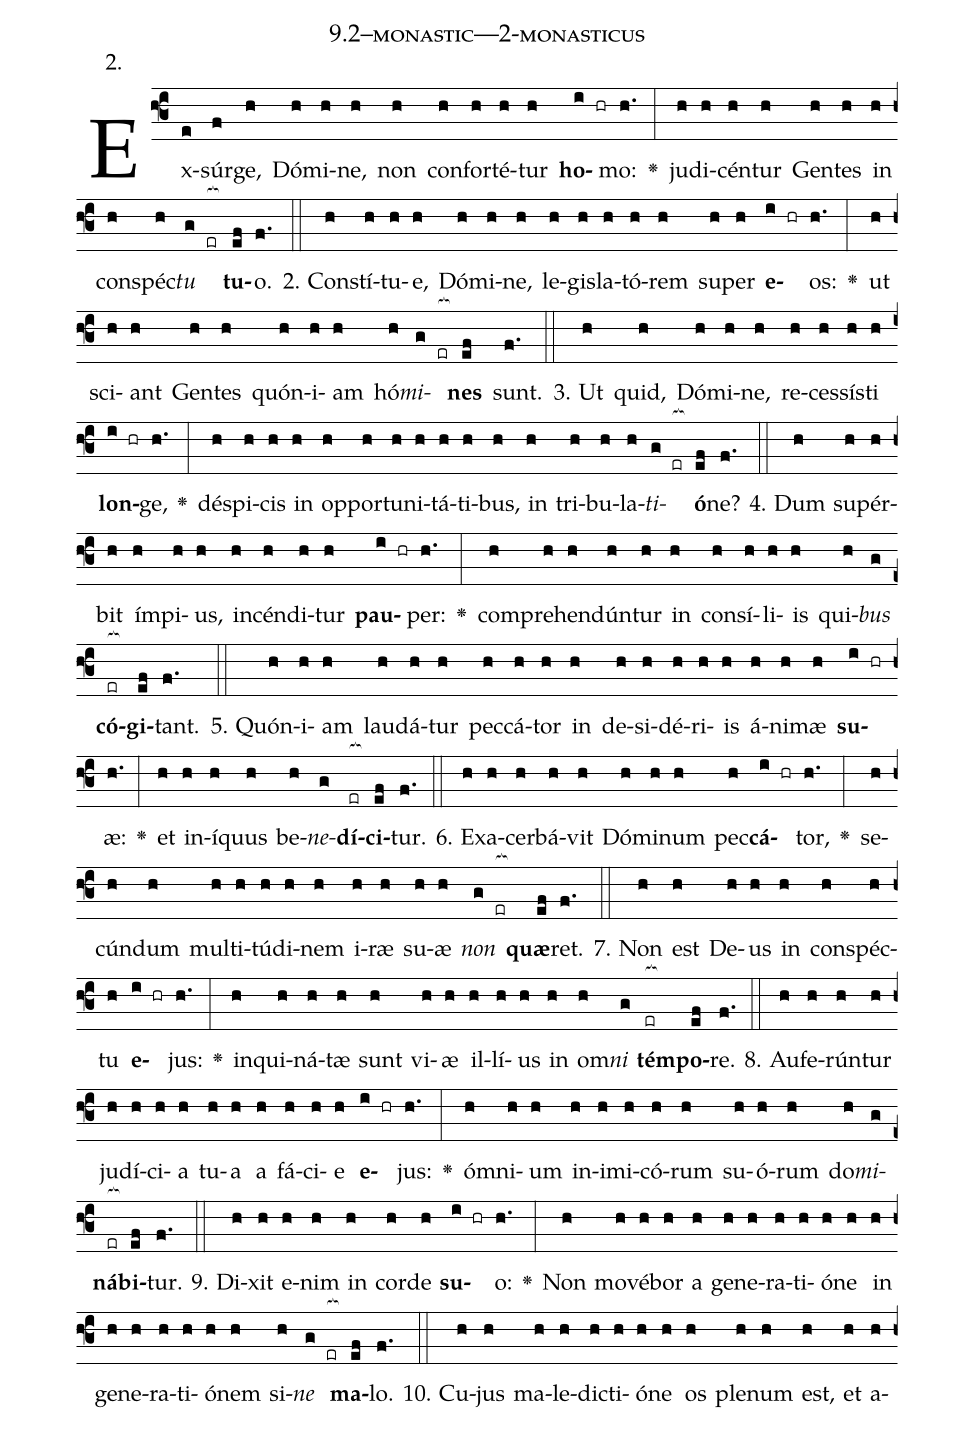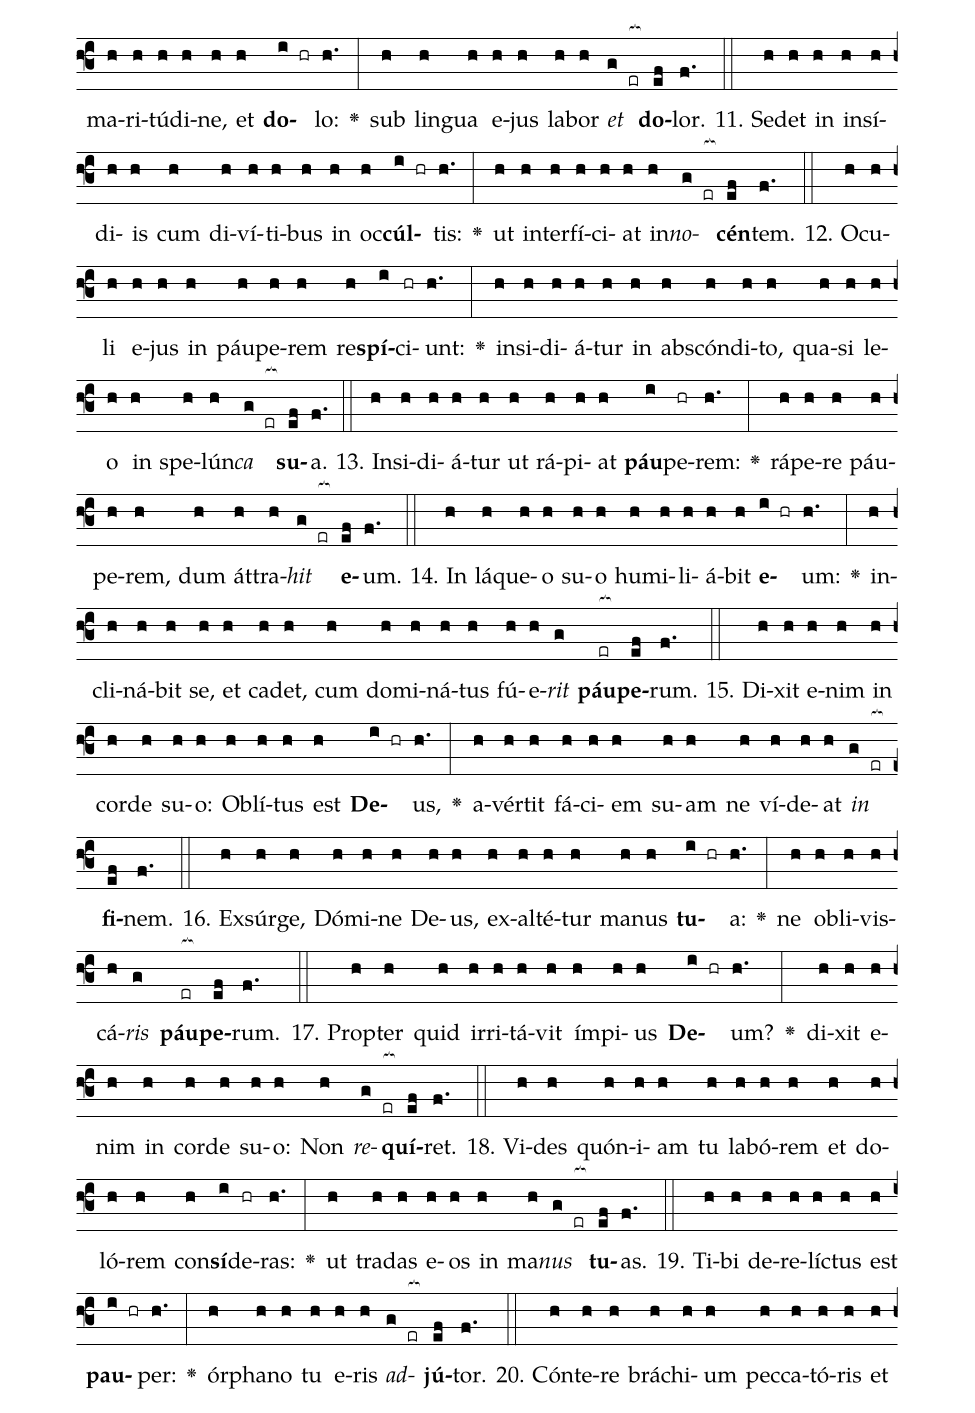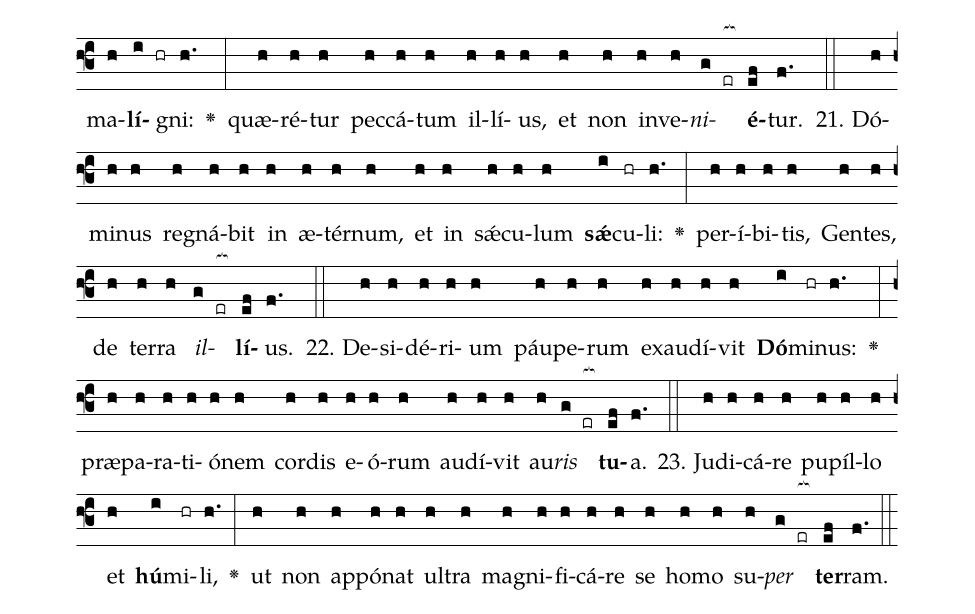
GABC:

name: 9.2--monastic---2-monasticus;
annotation: 2.;
%%
(f3)Ex(e)súr(f)ge,(h) Dó(h)mi(h)ne,(h) non(h) con(h)for(h)té(h)tur(h) <b>ho</b>(i hr)mo:(h.) <v>\greheightstar</v>(:) ju(h)di(h)cén(h)tur(h) Gen(h)tes(h) in(h) con(h)spéc(h)<i>tu</i>(g er[ocb:1{]) <b>tu</b>(ef[ocb:0}])o.(f.) (::)
2. Con(h)stí(h)tu(h)e,(h) Dó(h)mi(h)ne,(h) le(h)gis(h)la(h)tó(h)rem(h) su(h)per(h) <b>e</b>(i hr)os:(h.) <v>\greheightstar</v>(:) ut(h) sci(h)ant(h) Gen(h)tes(h) quón(h)i(h)am(h) hó(h)<i>mi</i>(g er[ocb:1{])<b>nes</b>(ef[ocb:0}]) sunt.(f.) (::)
3. Ut(h) quid,(h) Dó(h)mi(h)ne,(h) re(h)ces(h)sís(h)ti(h) <b>lon</b>(i hr)ge,(h.) <v>\greheightstar</v>(:) dé(h)spi(h)cis(h) in(h) op(h)por(h)tu(h)ni(h)tá(h)ti(h)bus,(h) in(h) tri(h)bu(h)la(h)<i>ti</i>(g er[ocb:1{])<b>ó</b>(ef[ocb:0}])ne?(f.) (::)
4. Dum(h) su(h)pér(h)bit(h) ím(h)pi(h)us,(h) in(h)cén(h)di(h)tur(h) <b>pau</b>(i hr)per:(h.) <v>\greheightstar</v>(:) com(h)pre(h)hen(h)dún(h)tur(h) in(h) con(h)sí(h)li(h)is(h) qui(h)<i>bus</i>(g) <b>có</b>(er[ocb:1{])<b>gi</b>(ef[ocb:0}])tant.(f.) (::)
5. Quón(h)i(h)am(h) lau(h)dá(h)tur(h) pec(h)cá(h)tor(h) in(h) de(h)si(h)dé(h)ri(h)is(h) á(h)ni(h)mæ(h) <b>su</b>(i hr)æ:(h.) <v>\greheightstar</v>(:) et(h) in(h)í(h)quus(h) be(h)<i>ne</i>(g)<b>dí</b>(er[ocb:1{])<b>ci</b>(ef[ocb:0}])tur.(f.) (::)
6. Ex(h)a(h)cer(h)bá(h)vit(h) Dó(h)mi(h)num(h) pec(h)<b>cá</b>(i hr)tor,(h.) <v>\greheightstar</v>(:) se(h)cún(h)dum(h) mul(h)ti(h)tú(h)di(h)nem(h) i(h)ræ(h) su(h)æ(h) <i>non</i>(g er[ocb:1{]) <b>quæ</b>(ef[ocb:0}])ret.(f.) (::)
7. Non(h) est(h) De(h)us(h) in(h) con(h)spéc(h)tu(h) <b>e</b>(i hr)jus:(h.) <v>\greheightstar</v>(:) in(h)qui(h)ná(h)tæ(h) sunt(h) vi(h)æ(h) il(h)lí(h)us(h) in(h) om(h)<i>ni</i>(g) <b>tém</b>(er[ocb:1{])<b>po</b>(ef[ocb:0}])re.(f.) (::)
8. Au(h)fe(h)rún(h)tur(h) ju(h)dí(h)ci(h)a(h) tu(h)a(h) a(h) fá(h)ci(h)e(h) <b>e</b>(i hr)jus:(h.) <v>\greheightstar</v>(:) óm(h)ni(h)um(h) in(h)i(h)mi(h)có(h)rum(h) su(h)ó(h)rum(h) do(h)<i>mi</i>(g)<b>ná</b>(er[ocb:1{])<b>bi</b>(ef[ocb:0}])tur.(f.) (::)
9. Di(h)xit(h) e(h)nim(h) in(h) cor(h)de(h) <b>su</b>(i hr)o:(h.) <v>\greheightstar</v>(:) Non(h) mo(h)vé(h)bor(h) a(h) ge(h)ne(h)ra(h)ti(h)ó(h)ne(h) in(h) ge(h)ne(h)ra(h)ti(h)ó(h)nem(h) si(h)<i>ne</i>(g er[ocb:1{]) <b>ma</b>(ef[ocb:0}])lo.(f.) (::)
10. Cu(h)jus(h) ma(h)le(h)dic(h)ti(h)ó(h)ne(h) os(h) ple(h)num(h) est,(h) et(h) a(h)ma(h)ri(h)tú(h)di(h)ne,(h) et(h) <b>do</b>(i hr)lo:(h.) <v>\greheightstar</v>(:) sub(h) lin(h)gua(h) e(h)jus(h) la(h)bor(h) <i>et</i>(g er[ocb:1{]) <b>do</b>(ef[ocb:0}])lor.(f.) (::)
11. Se(h)det(h) in(h) in(h)sí(h)di(h)is(h) cum(h) di(h)ví(h)ti(h)bus(h) in(h) oc(h)<b>cúl</b>(i hr)tis:(h.) <v>\greheightstar</v>(:) ut(h) in(h)ter(h)fí(h)ci(h)at(h) in(h)<i>no</i>(g er[ocb:1{])<b>cén</b>(ef[ocb:0}])tem.(f.) (::)
12. O(h)cu(h)li(h) e(h)jus(h) in(h) páu(h)pe(h)rem(h) re(h)<b>spí</b>(i)ci(hr)unt:(h.) <v>\greheightstar</v>(:) in(h)si(h)di(h)á(h)tur(h) in(h) abs(h)cón(h)di(h)to,(h) qua(h)si(h) le(h)o(h) in(h) spe(h)lún(h)<i>ca</i>(g er[ocb:1{]) <b>su</b>(ef[ocb:0}])a.(f.) (::)
13. In(h)si(h)di(h)á(h)tur(h) ut(h) rá(h)pi(h)at(h) <b>páu</b>(i)pe(hr)rem:(h.) <v>\greheightstar</v>(:) rá(h)pe(h)re(h) páu(h)pe(h)rem,(h) dum(h) át(h)tra(h)<i>hit</i>(g er[ocb:1{]) <b>e</b>(ef[ocb:0}])um.(f.) (::)
14. In(h) lá(h)que(h)o(h) su(h)o(h) hu(h)mi(h)li(h)á(h)bit(h) <b>e</b>(i hr)um:(h.) <v>\greheightstar</v>(:) in(h)cli(h)ná(h)bit(h) se,(h) et(h) ca(h)det,(h) cum(h) do(h)mi(h)ná(h)tus(h) fú(h)e(h)<i>rit</i>(g) <b>páu</b>(er[ocb:1{])<b>pe</b>(ef[ocb:0}])rum.(f.) (::)
15. Di(h)xit(h) e(h)nim(h) in(h) cor(h)de(h) su(h)o:(h) Ob(h)lí(h)tus(h) est(h) <b>De</b>(i hr)us,(h.) <v>\greheightstar</v>(:) a(h)vér(h)tit(h) fá(h)ci(h)em(h) su(h)am(h) ne(h) ví(h)de(h)at(h) <i>in</i>(g er[ocb:1{]) <b>fi</b>(ef[ocb:0}])nem.(f.) (::)
16. Ex(h)súr(h)ge,(h) Dó(h)mi(h)ne(h) De(h)us,(h) ex(h)al(h)té(h)tur(h) ma(h)nus(h) <b>tu</b>(i hr)a:(h.) <v>\greheightstar</v>(:) ne(h) ob(h)li(h)vis(h)cá(h)<i>ris</i>(g) <b>páu</b>(er[ocb:1{])<b>pe</b>(ef[ocb:0}])rum.(f.) (::)
17. Prop(h)ter(h) quid(h) ir(h)ri(h)tá(h)vit(h) ím(h)pi(h)us(h) <b>De</b>(i hr)um?(h.) <v>\greheightstar</v>(:) di(h)xit(h) e(h)nim(h) in(h) cor(h)de(h) su(h)o:(h) Non(h) <i>re</i>(g er[ocb:1{])<b>quí</b>(ef[ocb:0}])ret.(f.) (::)
18. Vi(h)des(h) quón(h)i(h)am(h) tu(h) la(h)bó(h)rem(h) et(h) do(h)ló(h)rem(h) con(h)<b>sí</b>(i)de(hr)ras:(h.) <v>\greheightstar</v>(:) ut(h) tra(h)das(h) e(h)os(h) in(h) ma(h)<i>nus</i>(g er[ocb:1{]) <b>tu</b>(ef[ocb:0}])as.(f.) (::)
19. Ti(h)bi(h) de(h)re(h)líc(h)tus(h) est(h) <b>pau</b>(i hr)per:(h.) <v>\greheightstar</v>(:) ór(h)pha(h)no(h) tu(h) e(h)ris(h) <i>ad</i>(g er[ocb:1{])<b>jú</b>(ef[ocb:0}])tor.(f.) (::)
20. Cón(h)te(h)re(h) brá(h)chi(h)um(h) pec(h)ca(h)tó(h)ris(h) et(h) ma(h)<b>lí</b>(i hr)gni:(h.) <v>\greheightstar</v>(:) quæ(h)ré(h)tur(h) pec(h)cá(h)tum(h) il(h)lí(h)us,(h) et(h) non(h) in(h)ve(h)<i>ni</i>(g er[ocb:1{])<b>é</b>(ef[ocb:0}])tur.(f.) (::)
21. Dó(h)mi(h)nus(h) re(h)gná(h)bit(h) in(h) æ(h)tér(h)num,(h) et(h) in(h) sǽ(h)cu(h)lum(h) <b>sǽ</b>(i)cu(hr)li:(h.) <v>\greheightstar</v>(:) per(h)í(h)bi(h)tis,(h) Gen(h)tes,(h) de(h) ter(h)ra(h) <i>il</i>(g er[ocb:1{])<b>lí</b>(ef[ocb:0}])us.(f.) (::)
22. De(h)si(h)dé(h)ri(h)um(h) páu(h)pe(h)rum(h) ex(h)au(h)dí(h)vit(h) <b>Dó</b>(i)mi(hr)nus:(h.) <v>\greheightstar</v>(:) præ(h)pa(h)ra(h)ti(h)ó(h)nem(h) cor(h)dis(h) e(h)ó(h)rum(h) au(h)dí(h)vit(h) au(h)<i>ris</i>(g er[ocb:1{]) <b>tu</b>(ef[ocb:0}])a.(f.) (::)
23. Ju(h)di(h)cá(h)re(h) pu(h)píl(h)lo(h) et(h) <b>hú</b>(i)mi(hr)li,(h.) <v>\greheightstar</v>(:) ut(h) non(h) ap(h)pó(h)nat(h) ul(h)tra(h) ma(h)gni(h)fi(h)cá(h)re(h) se(h) ho(h)mo(h) su(h)<i>per</i>(g er[ocb:1{]) <b>ter</b>(ef[ocb:0}])ram.(f.) (::)
